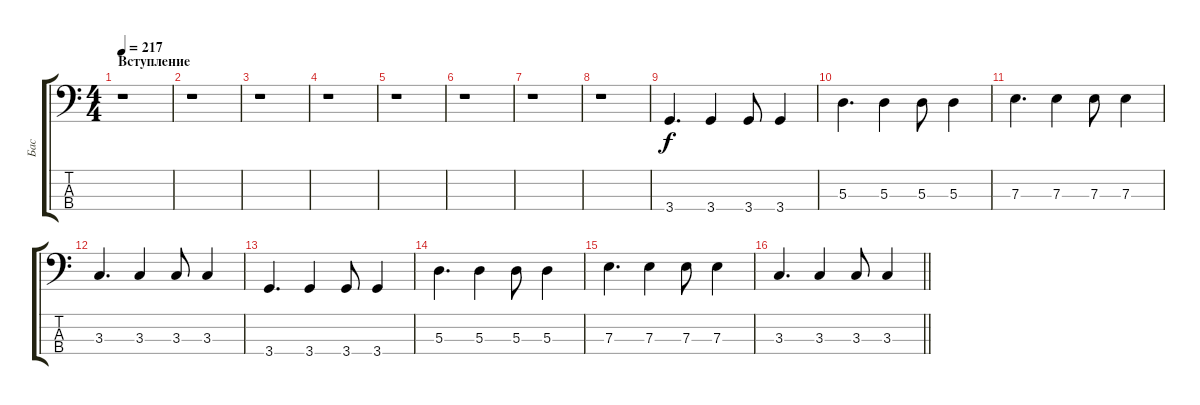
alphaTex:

\track ("Бас" "Бас") {instrument electricbassfinger}
\staff {score tabs}
\tuning (G2 D2 A1 E1) {hide}
\ts (4 4)
\section ("" "Вступление")
\tempo 217
\clef f4
\ks c
r.1{dy f instrument electricbassfinger} |
r.1 |
r.1 |
r.1 |
r.1 |
r.1 |
r.1 |
r.1 |
3.4.4{d} 3.4.4 3.4.8 3.4.4 |
5.3.4{d} 5.3.4 5.3.8 5.3.4 |
7.3.4{d} 7.3.4 7.3.8 7.3.4 |
3.3.4{d} 3.3.4 3.3.8 3.3.4 |
3.4.4{d} 3.4.4 3.4.8 3.4.4 |
5.3.4{d} 5.3.4 5.3.8 5.3.4 |
7.3.4{d} 7.3.4 7.3.8 7.3.4 |
\barLineRight lightlight
3.3.4{d} 3.3.4 3.3.8 3.3.4
